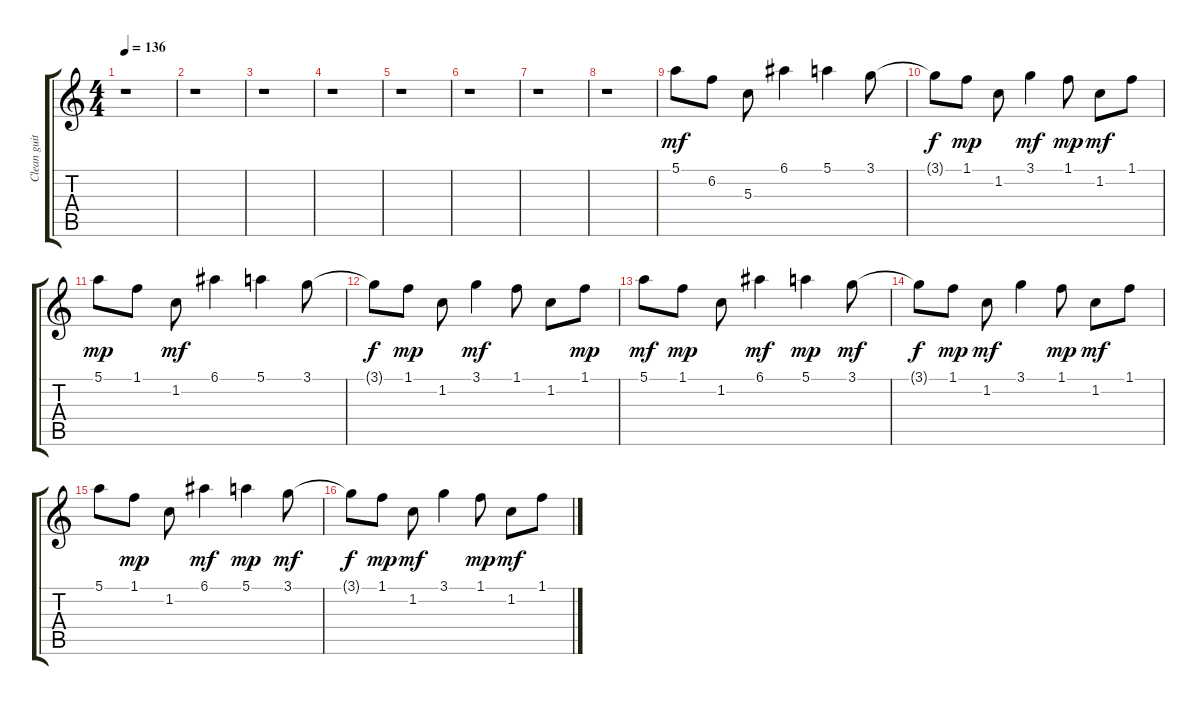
\track ("Clean guitar" "Clean guit") {instrument electricguitarclean}
\staff {score tabs}
\tuning (E4 B3 G3 D3 A2 E2) {hide}
\ts (4 4)
\tempo 136
\clef g2
\ks c
r.1{dy f} |
r.1 |
r.1 |
r.1 |
r.1 |
r.1 |
r.1 |
r.1 |
5.1.8{dy mf} 6.2.8 5.3.8 6.1.4 5.1.4 3.1.8 |
3.1{t}.8{dy f} 1.1.8{dy mp} 1.2.8 3.1.4{dy mf} 1.1.8{dy mp} 1.2.8{dy mf} 1.1.8 |
5.1.8{dy mp} 1.1.8 1.2.8{dy mf} 6.1.4 5.1.4 3.1.8 |
3.1{t}.8{dy f} 1.1.8{dy mp} 1.2.8 3.1.4{dy mf} 1.1.8 1.2.8 1.1.8{dy mp} |
5.1.8{dy mf} 1.1.8{dy mp} 1.2.8 6.1.4{dy mf} 5.1.4{dy mp} 3.1.8{dy mf} |
3.1{t}.8{dy f} 1.1.8{dy mp} 1.2.8{dy mf} 3.1.4 1.1.8{dy mp} 1.2.8{dy mf} 1.1.8 |
5.1.8 1.1.8{dy mp} 1.2.8 6.1.4{dy mf} 5.1.4{dy mp} 3.1.8{dy mf} |
3.1{t}.8{dy f} 1.1.8{dy mp} 1.2.8{dy mf} 3.1.4 1.1.8{dy mp} 1.2.8{dy mf} 1.1.8
